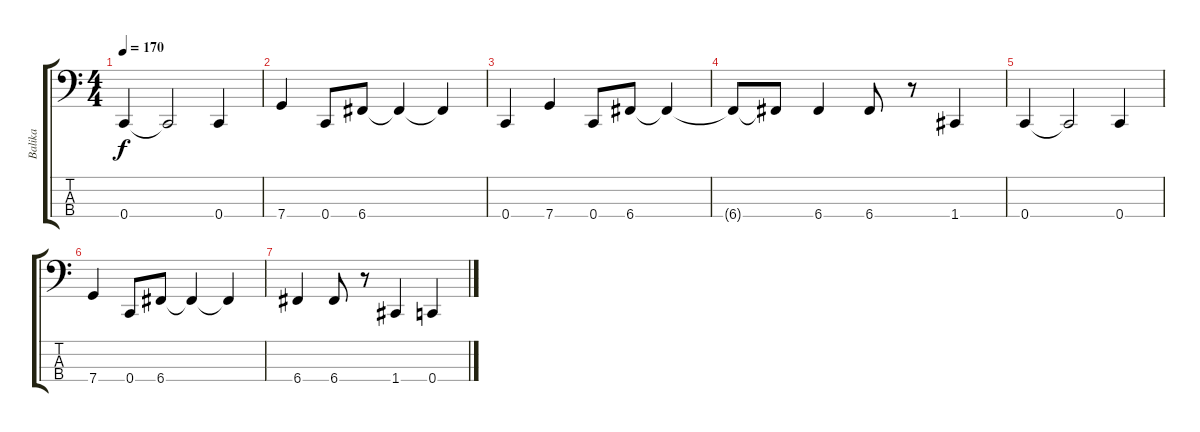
\track ("Balika" "Balika") {instrument electricbassfinger}
\staff {score tabs}
\tuning (Eb2 Bb1 F1 C1) {hide}
\ts (4 4)
\tempo 170
\clef f4
\ks c
0.4.4{dy f} 0.4{t}.2 0.4.4 |
7.4.4 0.4.8 6.4.8 6.4{t}.4 6.4{t}.4 |
0.4.4 7.4.4 0.4.8 6.4.8 6.4{t}.4 |
6.4{t}.8 6.4{t}.8 6.4.4 6.4.8 r.8 1.4.4 |
0.4.4 0.4{t}.2 0.4.4 |
7.4.4 0.4.8 6.4.8 6.4{t}.4 6.4{t}.4 |
6.4.4 6.4.8 r.8 1.4.4 0.4.4
